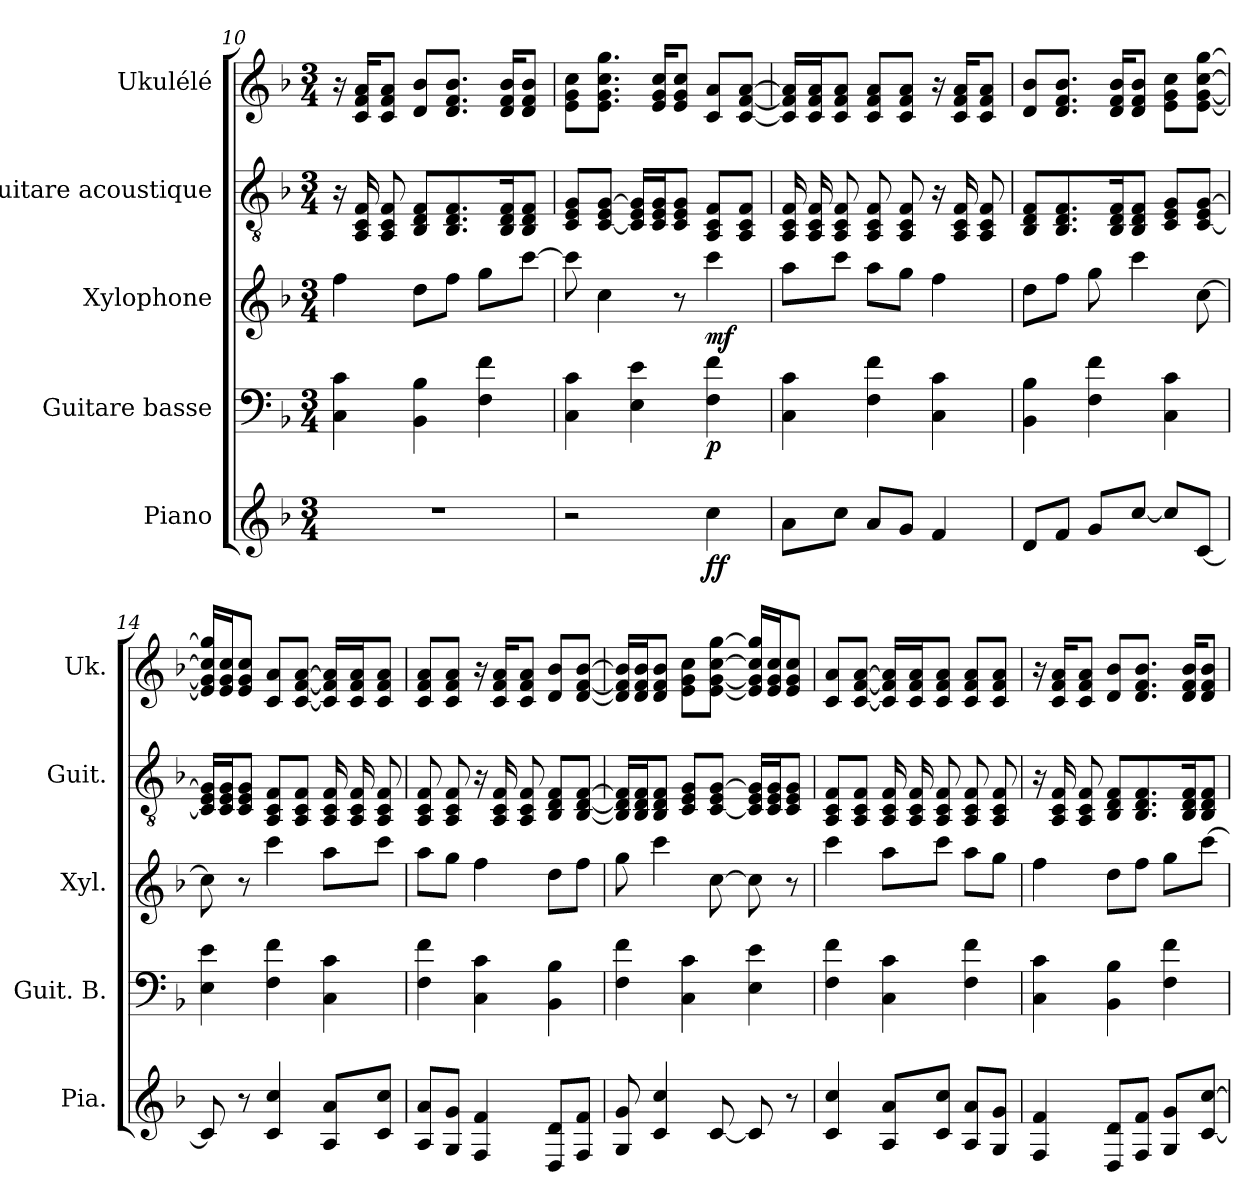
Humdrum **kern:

**kern	**dynam	**kern	**dynam	**kern	**dynam	**kern	**kern
*part5	*part5	*part4	*part4	*part3	*part3	*part2	*part1
*staff5	*staff5	*staff4	*staff4	*staff3	*staff3	*staff2	*staff1
*I"Piano	*	*I"Guitare basse	*	*I"Xylophone	*	*I"Guitare acoustique	*I"Ukulélé
*I'Pia.	*	*I'Guit. B.	*	*I'Xyl.	*	*I'Guit.	*I'Uk.
!!LO:LB:g=z
*clefG2	*	*clefF4	*	*clefG2	*	*clefGv2	*clefG2
*	*	*ITrd7c12	*	*ITrd-7c-12	*	*	*
*k[b-]	*	*k[b-]	*	*k[b-]	*	*k[b-]	*k[b-]
*M3/4	*	*M3/4	*	*M3/4	*	*M3/4	*M3/4
=10	=10	=10	=10	=10	=10	=10	=10
2.r	.	4CC\ 4C\	.	4fff\	.	16r	16r
.	.	.	.	.	.	16AA/ 16C/ 16F/	16c/ 16f/ 16a/KL
.	.	.	.	.	.	8AA/ 8C/ 8F/	8c/ 8f/ 8a/J
.	.	4BBB-\ 4BB-\	.	8ddd\L	.	8BB-/ 8D/ 8F/L	8d/ 8b-/L
.	.	.	.	8fff\J	.	8.BB-/ 8.D/ 8.F/	8.d/ 8.f/ 8.b-/J
.	.	4FF\ 4F\	.	8ggg\L	.	.	.
.	.	.	.	.	.	16BB-/ 16D/ 16F/K	16d/ 16f/ 16b-/KL
.	.	.	.	[8cccc\J	.	8BB-/ 8D/ 8F/J	8d/ 8f/ 8b-/J
=11	=11	=11	=11	=11	=11	=11	=11
2r	.	4CC\ 4C\	.	8cccc\]	.	8C/ 8E/ 8G/L	8e\ 8g\ 8cc\L
.	.	.	.	4ccc\	.	[8C/ 8E/ [8G/J	8.e\ 8.g\ 8.cc\ 8.gg\J
.	.	4EE\ 4E\	.	.	.	16C/] 16E/ 16G/]LL	.
.	.	.	.	.	.	16C/ 16E/ 16G/J	16e/ 16g/ 16cc/KL
.	.	.	.	8r	.	8C/ 8E/ 8G/J	8e/ 8g/ 8cc/J
!	!LO:DY:b	!	!LO:DY:b	!	!LO:DY:b	!	!
4cc\	ff	4FF\ 4F\	p	4cccc\	mf	8AA/ 8C/ 8F/L	8c/ 8a/L
.	.	.	.	.	.	8AA/ 8C/ 8F/J	[8c/ [8f/ [8a/J
=12	=12	=12	=12	=12	=12	=12	=12
8a\L	.	4CC\ 4C\	.	8aaa\L	.	16AA/ 16C/ 16F/	16c]/ 16f]/ 16a]/LL
.	.	.	.	.	.	16AA/ 16C/ 16F/	16c/ 16f/ 16a/J
8cc\J	.	.	.	8cccc\J	.	8AA/ 8C/ 8F/	8c/ 8f/ 8a/J
8a/L	.	4FF\ 4F\	.	8aaa\L	.	8AA/ 8C/ 8F/	8c/ 8f/ 8a/L
8g/J	.	.	.	8ggg\J	.	8AA/ 8C/ 8F/	8c/ 8f/ 8a/J
4f/	.	4CC\ 4C\	.	4fff\	.	16r	16r
.	.	.	.	.	.	16AA/ 16C/ 16F/	16c/ 16f/ 16a/KL
.	.	.	.	.	.	8AA/ 8C/ 8F/	8c/ 8f/ 8a/J
!!LO:PB:g=z
=13	=13	=13	=13	=13	=13	=13	=13
8d/L	.	4BBB-\ 4BB-\	.	8ddd\L	.	8BB-/ 8D/ 8F/L	8d/ 8b-/L
8f/J	.	.	.	8fff\J	.	8.BB-/ 8.D/ 8.F/	8.d/ 8.f/ 8.b-/J
8g/L	.	4FF\ 4F\	.	8ggg\	.	.	.
.	.	.	.	.	.	16BB-/ 16D/ 16F/K	16d/ 16f/ 16b-/KL
[8cc/J	.	.	.	4cccc\	.	8BB-/ 8D/ 8F/J	8d/ 8f/ 8b-/J
8cc/L]	.	4CC\ 4C\	.	.	.	8C/ 8E/ 8G/L	8e\ 8g\ 8cc\L
[8c/J	.	.	.	[8ccc\	.	[8C/ 8E/ [8G/J	[8e\ [8g\ [8cc\ [8gg\J
=14	=14	=14	=14	=14	=14	=14	=14
8c/]	.	4EE\ 4E\	.	8ccc\]	.	16C/] 16E/ 16G/]LL	16e]/ 16g]/ 16cc]/ 16gg]/LL
.	.	.	.	.	.	16C/ 16E/ 16G/J	16e/ 16g/ 16cc/J
8r	.	.	.	8r	.	8C/ 8E/ 8G/J	8e/ 8g/ 8cc/J
4c/ 4cc/	.	4FF\ 4F\	.	4cccc\	.	8AA/ 8C/ 8F/L	8c/ 8a/L
.	.	.	.	.	.	8AA/ 8C/ 8F/J	[8c/ [8f/ [8a/J
8A/ 8a/L	.	4CC\ 4C\	.	8aaa\L	.	16AA/ 16C/ 16F/	16c]/ 16f]/ 16a]/LL
.	.	.	.	.	.	16AA/ 16C/ 16F/	16c/ 16f/ 16a/J
8c/ 8cc/J	.	.	.	8cccc\J	.	8AA/ 8C/ 8F/	8c/ 8f/ 8a/J
=15	=15	=15	=15	=15	=15	=15	=15
8A/ 8a/L	.	4FF\ 4F\	.	8aaa\L	.	8AA/ 8C/ 8F/	8c/ 8f/ 8a/L
8G/ 8g/J	.	.	.	8ggg\J	.	8AA/ 8C/ 8F/	8c/ 8f/ 8a/J
4F/ 4f/	.	4CC\ 4C\	.	4fff\	.	16r	16r
.	.	.	.	.	.	16AA/ 16C/ 16F/	16c/ 16f/ 16a/KL
.	.	.	.	.	.	8AA/ 8C/ 8F/	8c/ 8f/ 8a/J
8D/ 8d/L	.	4BBB-\ 4BB-\	.	8ddd\L	.	8BB-/ 8D/ 8F/L	8d/ 8b-/L
8F/ 8f/J	.	.	.	8fff\J	.	[8BB-/ [8D/ [8F/J	[8d/ [8f/ [8b-/J
!!LO:LB:g=z
=16	=16	=16	=16	=16	=16	=16	=16
8G/ 8g/	.	4FF\ 4F\	.	8ggg\	.	16BB-/] 16D/] 16F/]LL	16d]/ 16f]/ 16b-]/LL
.	.	.	.	.	.	16BB-/ 16D/ 16F/J	16d/ 16f/ 16b-/J
4c/ 4cc/	.	.	.	4cccc\	.	8BB-/ 8D/ 8F/J	8d/ 8f/ 8b-/J
.	.	4CC\ 4C\	.	.	.	8C/ 8E/ 8G/L	8e\ 8g\ 8cc\L
[8c/	.	.	.	[8ccc\	.	[8C/ 8E/ [8G/J	[8e\ [8g\ [8cc\ [8gg\J
8c/]	.	4EE\ 4E\	.	8ccc\]	.	16C/] 16E/ 16G/]LL	16e]/ 16g]/ 16cc]/ 16gg]/LL
.	.	.	.	.	.	16C/ 16E/ 16G/J	16e/ 16g/ 16cc/J
8r	.	.	.	8r	.	8C/ 8E/ 8G/J	8e/ 8g/ 8cc/J
=17	=17	=17	=17	=17	=17	=17	=17
4c/ 4cc/	.	4FF\ 4F\	.	4cccc\	.	8AA/ 8C/ 8F/L	8c/ 8a/L
.	.	.	.	.	.	8AA/ 8C/ 8F/J	[8c/ [8f/ [8a/J
8A/ 8a/L	.	4CC\ 4C\	.	8aaa\L	.	16AA/ 16C/ 16F/	16c]/ 16f]/ 16a]/LL
.	.	.	.	.	.	16AA/ 16C/ 16F/	16c/ 16f/ 16a/J
8c/ 8cc/J	.	.	.	8cccc\J	.	8AA/ 8C/ 8F/	8c/ 8f/ 8a/J
8A/ 8a/L	.	4FF\ 4F\	.	8aaa\L	.	8AA/ 8C/ 8F/	8c/ 8f/ 8a/L
8G/ 8g/J	.	.	.	8ggg\J	.	8AA/ 8C/ 8F/	8c/ 8f/ 8a/J
=18	=18	=18	=18	=18	=18	=18	=18
4F/ 4f/	.	4CC\ 4C\	.	4fff\	.	16r	16r
.	.	.	.	.	.	16AA/ 16C/ 16F/	16c/ 16f/ 16a/KL
.	.	.	.	.	.	8AA/ 8C/ 8F/	8c/ 8f/ 8a/J
8D/ 8d/L	.	4BBB-\ 4BB-\	.	8ddd\L	.	8BB-/ 8D/ 8F/L	8d/ 8b-/L
8F/ 8f/J	.	.	.	8fff\J	.	8.BB-/ 8.D/ 8.F/	8.d/ 8.f/ 8.b-/J
8G/ 8g/L	.	4FF\ 4F\	.	8ggg\L	.	.	.
.	.	.	.	.	.	16BB-/ 16D/ 16F/K	16d/ 16f/ 16b-/KL
[8c/ [8cc/J	.	.	.	[8cccc\J	.	8BB-/ 8D/ 8F/J	8d/ 8f/ 8b-/J
=	=	=	=	=	=	=	=
*-	*-	*-	*-	*-	*-	*-	*-
